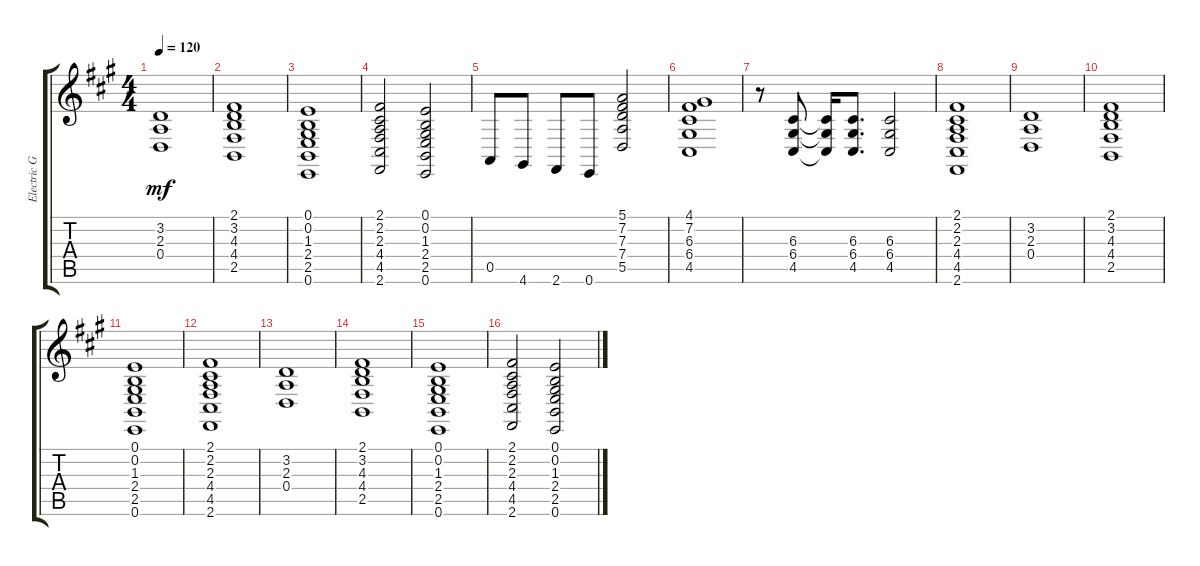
\track ("Electric Guitar - 2" "Electric G") {instrument synthbrass1}
\staff {score tabs}
\tuning (E4 B3 G3 D3 A2 E2) {hide}
\ts (4 4)
\tempo 120
\clef g2
\ks f#minor
(3.2 2.3 0.4).1{dy mf} |
(2.1 3.2 4.3 4.4 2.5).1 |
(0.1 0.2 1.3 2.4 2.5 0.6).1 |
(2.1 2.2 2.3 4.4 4.5 2.6).2 (0.1 0.2 1.3 2.4 2.5 0.6).2 |
0.5.8 4.6.8 2.6.8 0.6.8 (5.1 7.2 7.3 7.4 5.5).2 |
(4.1 7.2 6.3 6.4 4.5).1 |
r.8 (6.3 6.4 4.5).8 (6.3{t} 6.4{t} 4.5{t}).16 (6.3 6.4 4.5).8{d} (6.3 6.4 4.5).2 |
(2.1 2.2 2.3 4.4 4.5 2.6).1 |
(3.2 2.3 0.4).1 |
(2.1 3.2 4.3 4.4 2.5).1 |
(0.1 0.2 1.3 2.4 2.5 0.6).1 |
(2.1 2.2 2.3 4.4 4.5 2.6).1 |
(3.2 2.3 0.4).1 |
(2.1 3.2 4.3 4.4 2.5).1 |
(0.1 0.2 1.3 2.4 2.5 0.6).1 |
(2.1 2.2 2.3 4.4 4.5 2.6).2 (0.1 0.2 1.3 2.4 2.5 0.6).2
